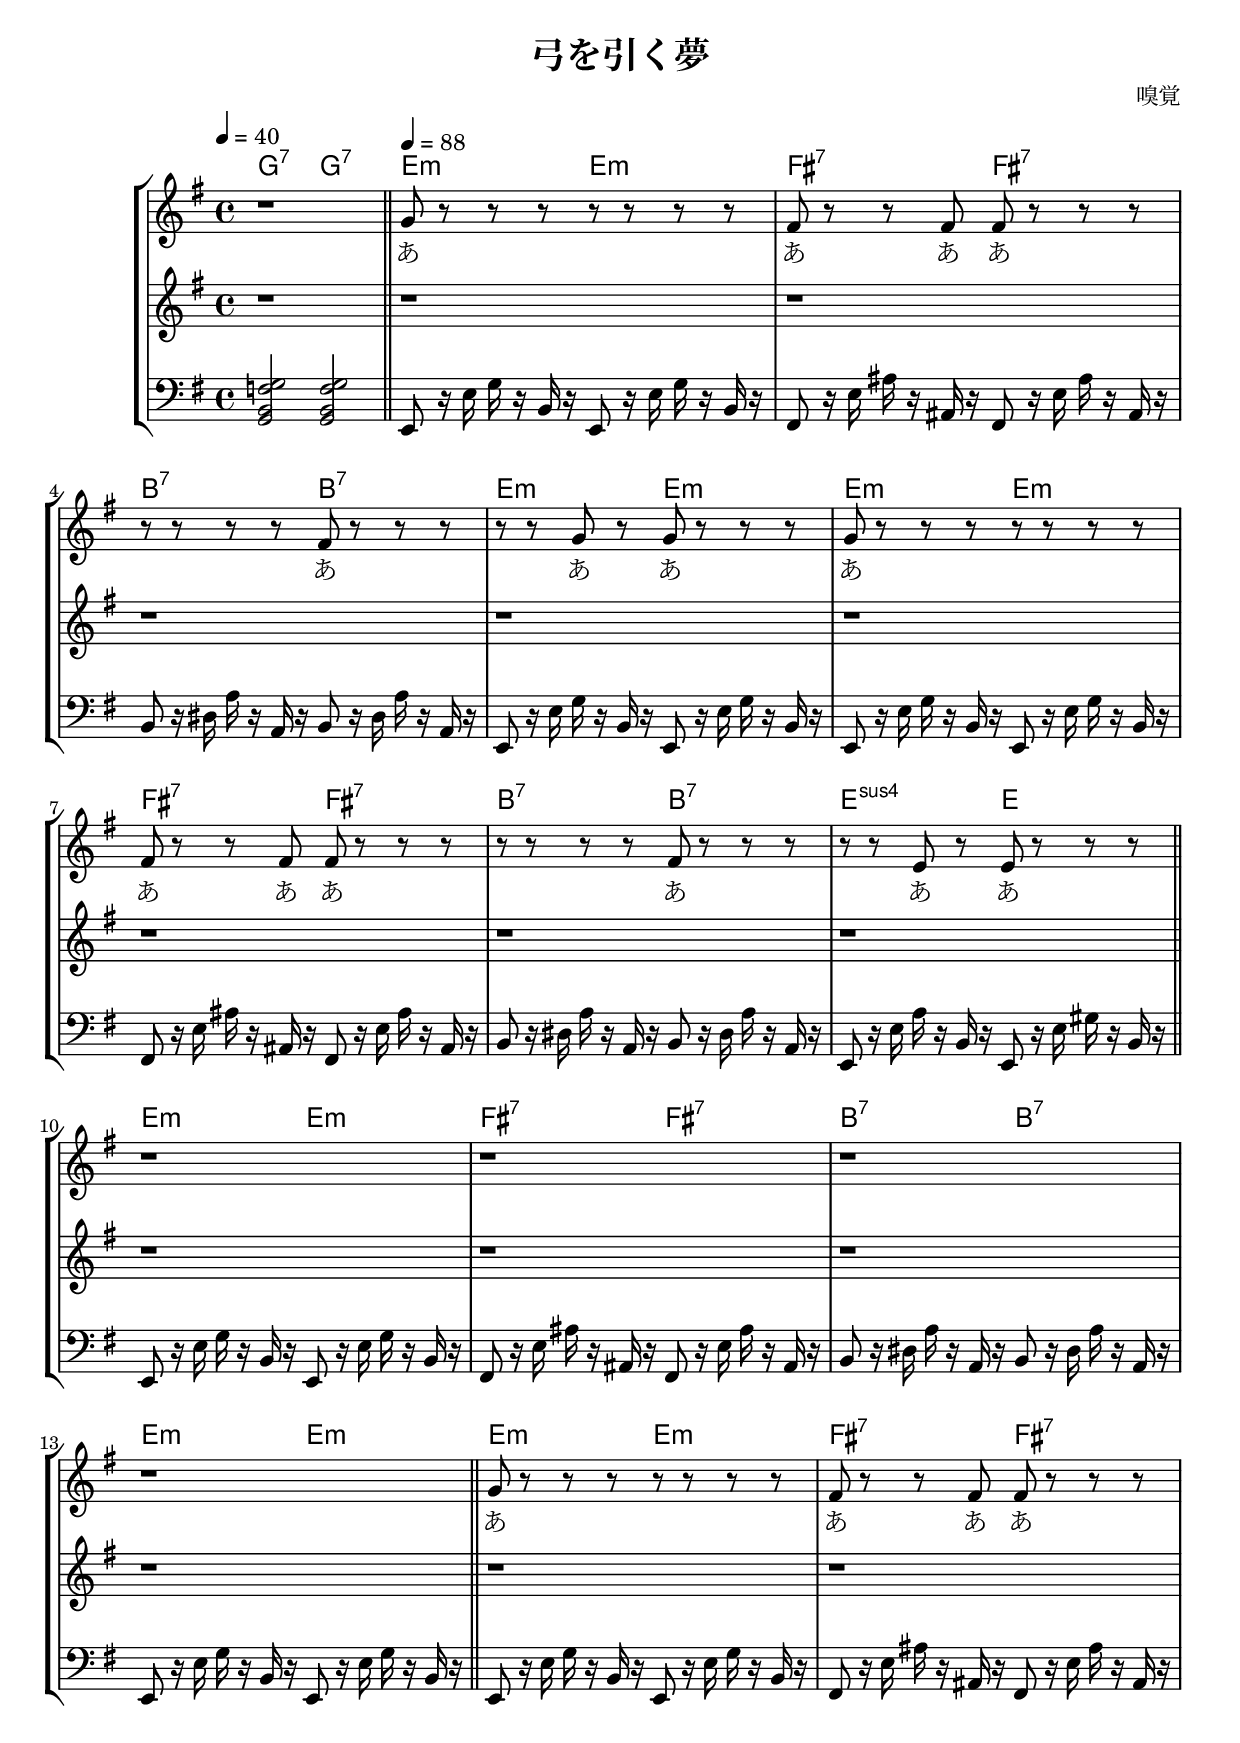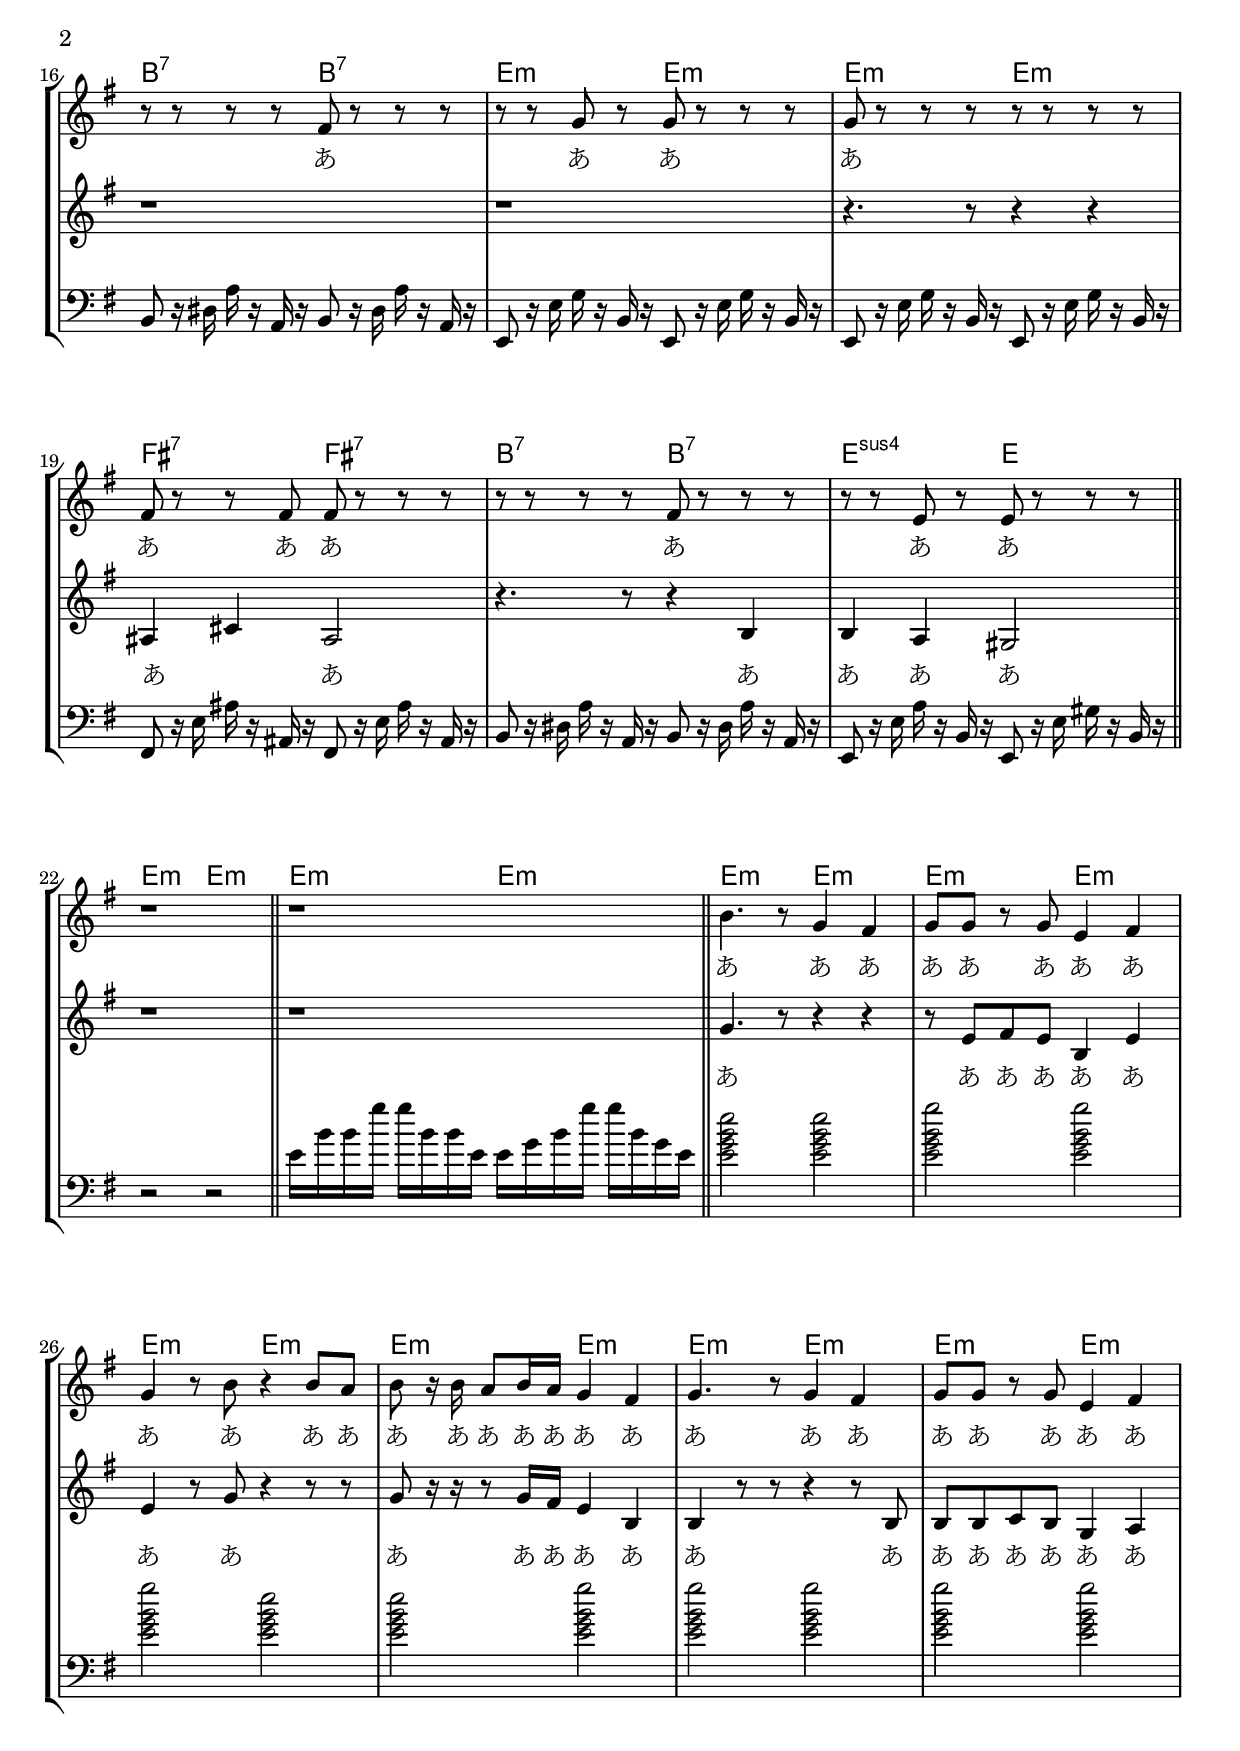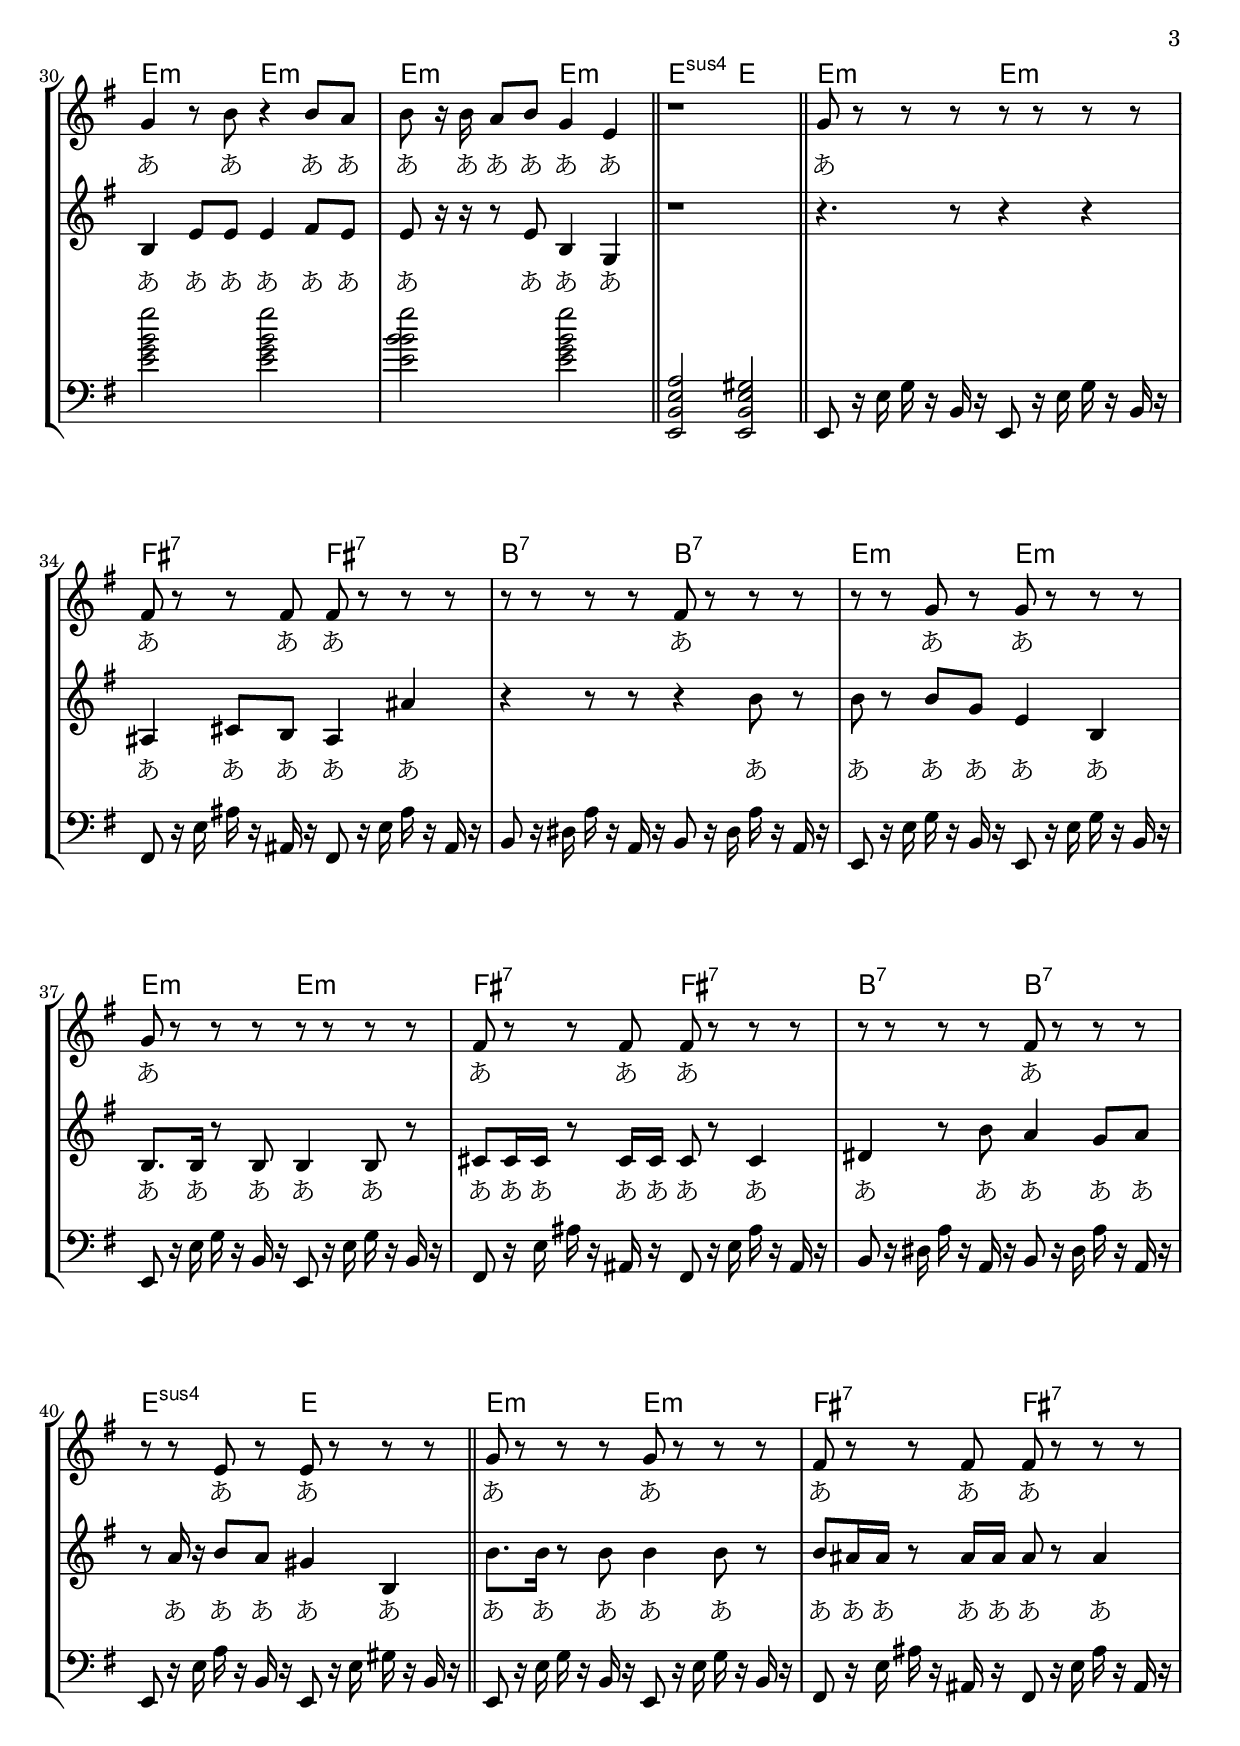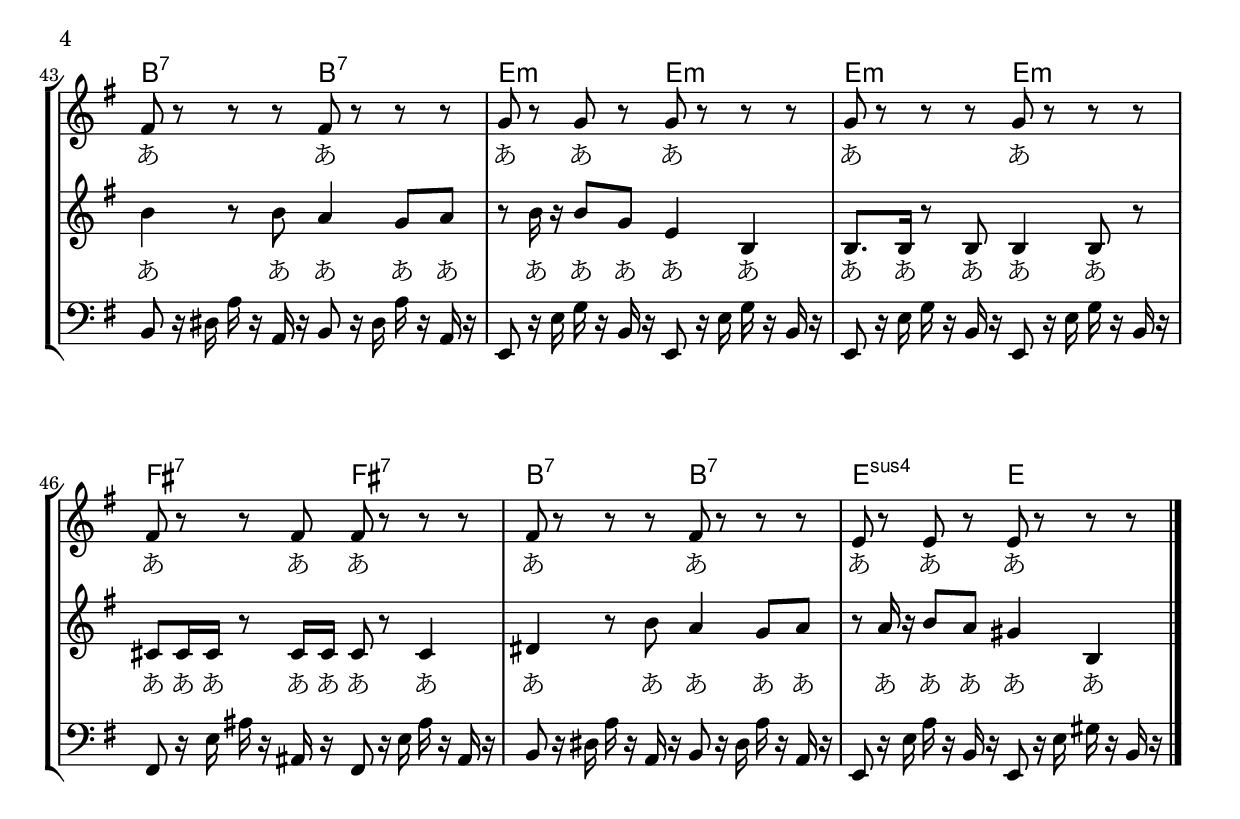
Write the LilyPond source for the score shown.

\version "2.12.1"

\header {
	title = \markup {弓を引く夢}
	composer = \markup \center-column {嗅覚}
}

harmony = \chordmode {
	g2:7 g:7 

	e:m e:m fis:7 fis:7 b:7 b:7 e:m e:m e:m e:m fis:7 fis:7 b:7 b:7 e:sus4 e 

	e:m e:m fis:7 fis:7 b:7 b:7 e:m e:m 

	e:m e:m fis:7 fis:7 b:7 b:7 e:m e:m e:m e:m fis:7 fis:7 b:7 b:7 e:sus4 e 

	e:m e:m 

	e:m e:m 

	e:m e:m e:m e:m e:m e:m e:m e:m e:m e:m e:m e:m e:m e:m e:m e:m 

	e:sus4 e 

	e:m e:m fis:7 fis:7 b:7 b:7 e:m e:m e:m e:m fis:7 fis:7 b:7 b:7 e:sus4 e 

	e:m e:m fis:7 fis:7 b:7 b:7 e:m e:m e:m e:m fis:7 fis:7 b:7 b:7 e:sus4 e 
}

melody = {
	\key g \major
	\tempo 4 = 40
	r1   
	\set Staff.midiInstrument = #"Pizzicato Strings"
		\tempo 4 = 88
g'8  r8  r8  r8  r8  r8  r8  r8 
	fis'8  r8  r8  fis'8  fis'8  r8  r8  r8 
	r8  r8  r8  r8  fis'8  r8  r8  r8 
	r8  r8  g'8  r8  g'8  r8  r8  r8 
	g'8  r8  r8  r8  r8  r8  r8  r8 
	fis'8  r8  r8  fis'8  fis'8  r8  r8  r8 
	r8  r8  r8  r8  fis'8  r8  r8  r8 
	r8  r8  e'8  r8  e'8  r8  r8  r8
	r1 | r1 | r1 | r1   
	\set Staff.midiInstrument = #"Pizzicato Strings"
	g'8  r8  r8  r8  r8  r8  r8  r8 
	fis'8  r8  r8  fis'8  fis'8  r8  r8  r8 
	r8  r8  r8  r8  fis'8  r8  r8  r8 
	r8  r8  g'8  r8  g'8  r8  r8  r8 
	g'8  r8  r8  r8  r8  r8  r8  r8 
	fis'8  r8  r8  fis'8  fis'8  r8  r8  r8 
	r8  r8  r8  r8  fis'8  r8  r8  r8 
	r8  r8  e'8  r8  e'8  r8  r8  r8
	r1   
	r1   
	\set Staff.midiInstrument = #"Acoustic Guitar (nylon)"
	b'4.  r8  g'4  fis'4 
	g'8  g'8  r8  g'8  e'4  fis'4 
	g'4  r8  b'8  r4  b'8  a'8 
	b'8  r16  b'16  a'8  b'16  a'16  g'4  fis'4 
	g'4.  r8  g'4  fis'4 
	g'8  g'8  r8  g'8  e'4  fis'4 
	g'4  r8  b'8  r4  b'8  a'8 
	b'8  r16  b'16  a'8  b'8  g'4  e'4
	r1   
	\set Staff.midiInstrument = #"Pizzicato Strings"
	g'8  r8  r8  r8  r8  r8  r8  r8 
	fis'8  r8  r8  fis'8  fis'8  r8  r8  r8 
	r8  r8  r8  r8  fis'8  r8  r8  r8 
	r8  r8  g'8  r8  g'8  r8  r8  r8 
	g'8  r8  r8  r8  r8  r8  r8  r8 
	fis'8  r8  r8  fis'8  fis'8  r8  r8  r8 
	r8  r8  r8  r8  fis'8  r8  r8  r8 
	r8  r8  e'8  r8  e'8  r8  r8  r8
	\set Staff.midiInstrument = #"Pizzicato Strings"
	g'8  r8  r8  r8  g'8  r8  r8  r8 
	fis'8  r8  r8  fis'8  fis'8  r8  r8  r8 
	fis'8  r8  r8  r8  fis'8  r8  r8  r8 
	g'8  r8  g'8  r8  g'8  r8  r8  r8 
	g'8  r8  r8  r8  g'8  r8  r8  r8 
	fis'8  r8  r8  fis'8  fis'8  r8  r8  r8 
	fis'8  r8  r8  r8  fis'8  r8  r8  r8 
	e'8  r8  e'8  r8  e'8  r8  r8  r8
	\bar "|."
}

words = \lyricmode {
	
	あ  あ  あ  あ  あ  あ  あ  あ  あ  あ  あ  あ  あ  あ  
	
	あ  あ  あ  あ  あ  あ  あ  あ  あ  あ  あ  あ  あ  あ  
	
	
	あ  あ  あ  あ  あ  あ  あ  あ  あ  あ  あ  あ  あ  あ  あ  あ  あ  あ  あ  あ  あ  あ  あ  あ  あ  あ  あ  あ  あ  あ  あ  あ  あ  あ  あ  あ  あ  
	
	あ  あ  あ  あ  あ  あ  あ  あ  あ  あ  あ  あ  あ  あ  
	あ  あ  あ  あ  あ  あ  あ  あ  あ  あ  あ  あ  あ  あ  あ  あ  あ  あ  あ  あ  
}

secondmelody = {
	\key g \major
	\tempo 4 = 40
	r1   
	\set Staff.midiInstrument = #"Pizzicato Strings"
		\tempo 4 = 88
r1 
	r1
	r1 r1 r1 r1 r1 r1 	r1 | r1 | r1 | r1   
	\set Staff.midiInstrument = #"Flute"
	r1 
	r1 
	r1~ 
	r1 
	 r4.  r8  r4  r4 
	ais4  cis'4  ais2 
	r4.  r8  r4  b4 
	b4  a4  gis2
	r1   
	r1   
	\set Staff.midiInstrument = #"Acoustic Guitar (nylon)"
	g'4.  r8  r4  r4 
	r8  e'8  fis'8  e'8  b4  e'4 
	e'4  r8  g'8  r4  r8  r8 
	g'8  r16  r16  r8  g'16  fis'16  e'4  b4 
	b4  r8  r8  r4  r8  b8 
	b8  b8  c'8  b8  g4  a4 
	b4  e'8  e'8  e'4  fis'8  e'8 
	e'8  r16  r16  r8  e'8  b4  g4
	r1   
	\set Staff.midiInstrument = #"Acoustic Guitar (nylon)"
	r4.  r8  r4  r4 
	ais4  cis'8  b8  ais4  ais'4 
	r4  r8  r8  r4  b'8  r8 
	b'8  r8  b'8  g'8  e'4  b4 
	b8.  b16  r8  b8  b4  b8  r8 
	cis'8  cis'16  cis'16  r8  cis'16  cis'16  cis'8  r8  cis'4 
	dis'4  r8  b'8  a'4  g'8  a'8 
	r8  a'16  r16  b'8  a'8  gis'4  b4
	\set Staff.midiInstrument = #"Acoustic Guitar (nylon)"
	b'8.  b'16  r8  b'8  b'4  b'8  r8 
	b'8  ais'16  ais'16  r8  ais'16  ais'16  ais'8  r8  ais'4 
	b'4  r8  b'8  a'4  g'8  a'8 
	r8  b'16  r16  b'8  g'8  e'4  b4 
	b8.  b16  r8  b8  b4  b8  r8 
	cis'8  cis'16  cis'16  r8  cis'16  cis'16  cis'8  r8  cis'4 
	dis'4  r8  b'8  a'4  g'8  a'8 
	r8  a'16  r16  b'8  a'8  gis'4  b4
	\bar "|."
}

secondwords = \lyricmode {
	
	
	
	あ  あ  あ  あ  あ  あ  あ  
	
	
	あ  あ  あ  あ  あ  あ  あ  あ  あ  あ  あ  あ  あ  あ  あ  あ  あ  あ  あ  あ  あ  あ  あ  あ  あ  あ  あ  あ  あ  あ  あ  
	
	あ  あ  あ  あ  あ  あ  あ  あ  あ  あ  あ  あ  あ  あ  あ  あ  あ  あ  あ  あ  あ  あ  あ  あ  あ  あ  あ  あ  あ  あ  あ  あ  あ  
	あ  あ  あ  あ  あ  あ  あ  あ  あ  あ  あ  あ  あ  あ  あ  あ  あ  あ  あ  あ  あ  あ  あ  あ  あ  あ  あ  あ  あ  あ  あ  あ  あ  あ  あ  あ  あ  あ  あ  あ  あ  あ  あ  あ  
}

tempochange = {
	\tempo 4 = 40
	r1 \bar "||"
	\tempo 4 = 88
	r1 | r1 | r1 | r1 | r1 | r1 | r1 | r1 \bar "||"
	\tempo 4 = 88
	r1 | r1 | r1 | r1 \bar "||"
	\tempo 4 = 88
	r1 | r1 | r1 | r1 | r1 | r1 | r1 | r1 \bar "||"
	\tempo 4 = 88
	r1 \bar "||"
	\tempo 4 = 88
	r1 \bar "||"
	\tempo 4 = 88
	r1 | r1 | r1 | r1 | r1 | r1 | r1 | r1 \bar "||"
	\tempo 4 = 88
	r1 \bar "||"
	\tempo 4 = 88
	r1 | r1 | r1 | r1 | r1 | r1 | r1 | r1 \bar "||"
	\tempo 4 = 88
	r1 | r1 | r1 | r1 | r1 | r1 | r1 | r1 \bar "|."
}

mainacc = {
	\clef bass
	\set Staff.midiInstrument = #"Vibraphone"
	\key g \major
	\tempo 4 = 40
	<g, b, f g>2
	<g, b, f g>2
	\bar "||"

	\set Staff.midiInstrument = #"Marimba"
	\tempo 4 = 88
	e,8r16e16g16r16b,16r16
	e,8r16e16g16r16b,16r16
	fis,8r16e16ais16r16ais,16r16
	fis,8r16e16ais16r16ais,16r16
	b,8r16dis16a16r16a,16r16
	b,8r16dis16a16r16a,16r16
	e,8r16e16g16r16b,16r16
	e,8r16e16g16r16b,16r16
	e,8r16e16g16r16b,16r16
	e,8r16e16g16r16b,16r16
	fis,8r16e16ais16r16ais,16r16
	fis,8r16e16ais16r16ais,16r16
	b,8r16dis16a16r16a,16r16
	b,8r16dis16a16r16a,16r16
	e,8r16e16a16r16b,16r16
	e,8r16e16gis16r16b,16r16
	\bar "||"

	\set Staff.midiInstrument = #"Marimba"
	e,8r16e16g16r16b,16r16
	e,8r16e16g16r16b,16r16
	fis,8r16e16ais16r16ais,16r16
	fis,8r16e16ais16r16ais,16r16
	b,8r16dis16a16r16a,16r16
	b,8r16dis16a16r16a,16r16
	e,8r16e16g16r16b,16r16
	e,8r16e16g16r16b,16r16
	\bar "||"

	\set Staff.midiInstrument = #"Marimba"
	e,8r16e16g16r16b,16r16
	e,8r16e16g16r16b,16r16
	fis,8r16e16ais16r16ais,16r16
	fis,8r16e16ais16r16ais,16r16
	b,8r16dis16a16r16a,16r16
	b,8r16dis16a16r16a,16r16
	e,8r16e16g16r16b,16r16
	e,8r16e16g16r16b,16r16
	e,8r16e16g16r16b,16r16
	e,8r16e16g16r16b,16r16
	fis,8r16e16ais16r16ais,16r16
	fis,8r16e16ais16r16ais,16r16
	b,8r16dis16a16r16a,16r16
	b,8r16dis16a16r16a,16r16
	e,8r16e16a16r16b,16r16
	e,8r16e16gis16r16b,16r16
	\bar "||"

	\set Staff.midiInstrument = #"Acoustic grand"
	r2
	r2
	\bar "||"

	\set Staff.midiInstrument = #"Acoustic grand"
	e'16 b' b' g'' g'' b' b' e'
	e'16 g' b' g'' g'' b' g' e'
	\bar "||"

	\set Staff.midiInstrument = #"FX 5 (brightness)"
	<e' g' b' e''>2
	<e' g' b' e''>2
	<e' g' b' g''>2
	<e' g' b' g''>2
	<e' g' b' g''>2
	<e' g' b' e''>2
	<e' g' b' e''>2
	<e' g' b' g''>2
	<e' g' b' g''>2
	<e' g' b' g''>2
	<e' g' b' g''>2
	<e' g' b' g''>2
	<e' g' b' g''>2
	<e' g' b' g''>2
	<e' b' b' g''>2
	<e' g' b' g''>2
	\bar "||"

	\set Staff.midiInstrument = #"FX 5 (brightness)"
	<e, b, e a>2
	<e, b, e gis>2
	\bar "||"

	\set Staff.midiInstrument = #"Marimba"
	e,8r16e16g16r16b,16r16
	e,8r16e16g16r16b,16r16
	fis,8r16e16ais16r16ais,16r16
	fis,8r16e16ais16r16ais,16r16
	b,8r16dis16a16r16a,16r16
	b,8r16dis16a16r16a,16r16
	e,8r16e16g16r16b,16r16
	e,8r16e16g16r16b,16r16
	e,8r16e16g16r16b,16r16
	e,8r16e16g16r16b,16r16
	fis,8r16e16ais16r16ais,16r16
	fis,8r16e16ais16r16ais,16r16
	b,8r16dis16a16r16a,16r16
	b,8r16dis16a16r16a,16r16
	e,8r16e16a16r16b,16r16
	e,8r16e16gis16r16b,16r16
	\bar "||"

	\set Staff.midiInstrument = #"Marimba"
	e,8r16e16g16r16b,16r16
	e,8r16e16g16r16b,16r16
	fis,8r16e16ais16r16ais,16r16
	fis,8r16e16ais16r16ais,16r16
	b,8r16dis16a16r16a,16r16
	b,8r16dis16a16r16a,16r16
	e,8r16e16g16r16b,16r16
	e,8r16e16g16r16b,16r16
	e,8r16e16g16r16b,16r16
	e,8r16e16g16r16b,16r16
	fis,8r16e16ais16r16ais,16r16
	fis,8r16e16ais16r16ais,16r16
	b,8r16dis16a16r16a,16r16
	b,8r16dis16a16r16a,16r16
	e,8r16e16a16r16b,16r16
	e,8r16e16gis16r16b,16r16
	\bar "|."
}

subacc = {
	\clef bass
	\set Staff.midiInstrument = #"Acoustic grand"
	\key g \major
	\tempo 4 = 40
	r2
	r2
	\bar "||"

	\set Staff.midiInstrument = #"Bright Acoustic"
	\tempo 4 = 88
	e,4 r4
	e,4 r4
	fis,4 r4
	fis,4 r4
	b,4 r4
	b,4 r4
	e,4 r4
	e,4 r4
	e,4 r4
	e,4 r4
	fis,4 r4
	fis,4 r4
	b,4 r4
	b,4 r4
	e,4 r4
	e,4 r4
	\bar "||"

	\set Staff.midiInstrument = #"Bright Acoustic"
	e,4 r4
	e,4 r4
	fis,4 r4
	fis,4 r4
	b,4 r4
	b,4 r4
	e,4 r4
	e,4 r4
	\bar "||"

	\set Staff.midiInstrument = #"Bright Acoustic"
	r8 e, <b, e g>4
	r8 e, <b, e g>4
	r8 fis, <ais, e ais>4
	r8 fis, <ais, e ais>4
	r8 b, <a, dis a>4
	r8 b, <a, dis a>4
	r8 e, <b, e g>4
	r8 e, <b, e g>4
	r8 e, <b, e g>4
	r8 e, <b, e g>4
	r8 fis, <ais, e ais>4
	r8 fis, <ais, e ais>4
	r8 b, <a, dis a>4
	r8 b, <a, dis a>4
	r8 e, <b, e a>4
	r8 e, <b, e gis>4
	\bar "||"

	\set Staff.midiInstrument = #"Acoustic grand"
	r2
	r2
	\bar "||"

	\set Staff.midiInstrument = #"Acoustic grand"
	r2
	r2
	\bar "||"

	\set Staff.midiInstrument = #"Marimba"
	e'4.e'8
	e'4.e'8
	e'4.e'8
	e'4.e'8
	e'4.e'8
	e'4.e'8
	e'4.e'8
	e'4.e'8
	e'4.e'8
	e'4.e'8
	e'4.e'8
	e'4.e'8
	e'4.e'8
	e'4.e'8
	e'4.e'8
	e'4.e'8
	\bar "||"

	\set Staff.midiInstrument = #"Acoustic grand"
	r2
	r2
	\bar "||"

	\set Staff.midiInstrument = #"Acoustic grand"
	e,16 b, e g e, b, e g
	e,16 b, e g e, b, e g
	fis,16 ais, e ais fis, ais, e ais
	fis,16 ais, e ais fis, ais, e ais
	b,16 a, dis a b, a, dis a
	b,16 a, dis a b, a, dis a
	e,16 b, e g e, b, e g
	e,16 b, e g e, b, e g
	e,16 b, e g e, b, e g
	e,16 b, e g e, b, e g
	fis,16 ais, e ais fis, ais, e ais
	fis,16 ais, e ais fis, ais, e ais
	b,16 a, dis a b, a, dis a
	b,16 a, dis a b, a, dis a
	e,16 b, e a e, b, e a
	e,16 b, e gis e, b, e gis
	\bar "||"

	\set Staff.midiInstrument = #"Acoustic grand"
	e,16 b, e g e, b, e g
	e,16 b, e g e, b, e g
	fis,16 ais, e ais fis, ais, e ais
	fis,16 ais, e ais fis, ais, e ais
	b,16 a, dis a b, a, dis a
	b,16 a, dis a b, a, dis a
	e,16 b, e g e, b, e g
	e,16 b, e g e, b, e g
	e,16 b, e g e, b, e g
	e,16 b, e g e, b, e g
	fis,16 ais, e ais fis, ais, e ais
	fis,16 ais, e ais fis, ais, e ais
	b,16 a, dis a b, a, dis a
	b,16 a, dis a b, a, dis a
	e,16 b, e a e, b, e a
	e,16 b, e gis <e, b, e gis>4
	\bar "|."
}

percA = {
	\drummode {
	r1 \bar "||"
	r1 |r1 |r1 |r1 |r1 |r1 |r1 |r1 \bar "||"
	r8 cymr16 cymr16 cymr8 cymr16 cymr16 cymr8 cymr16 cymr16 cymr8 cymr8  |cymr8 cymr16 cymr16 cymr8 cymr16 cymr16 cymr8 cymr16 cymr16 cymr8 cymr8  |cymr8 cymr16 cymr16 cymr8 cymr16 cymr16 cymr8 cymr16 cymr16 cymr8 cymr16 cymr16  |cymr8 cymr16 cymr16 cymr8 cymr16 cymr16 cymr8 cymr16 cymr16 cymr8 cymr8  \bar "||"
	r8 cymr16 cymr16 cymr8 cymr16 cymr16 cymr8 cymr16 cymr16 cymr8 cymr8  |cymr8 cymr16 cymr16 cymr8 cymr16 cymr16 cymr8 cymr16 cymr16 cymr8 cymr8  |cymr8 cymr16 cymr16 cymr8 cymr16 cymr16 cymr8 cymr16 cymr16 cymr8 cymr16 cymr16  |cymr8 cymr16 cymr16 cymr8 cymr16 cymr16 cymr8 cymr16 cymr16 cymr8 cymr8  |r8 cymr16 cymr16 cymr8 cymr16 cymr16 cymr8 cymr16 cymr16 cymr8 cymr8  |cymr8 cymr16 cymr16 cymr8 cymr16 cymr16 cymr8 cymr16 cymr16 cymr8 cymr8  |cymr8 cymr16 cymr16 cymr8 cymr16 cymr16 cymr8 cymr16 cymr16 cymr8 cymr16 cymr16  |cymr8 cymr16 cymr16 cymr8 cymr16 cymr16 cymr8 cymr16 cymr16 cymr8 cymr8  \bar "||"
	\times 16/32{ hh2 hh8. hh1 r4 r16 } \bar "||"
	r8 hh2. r8  \bar "||"
	hh8 hh8 hh8 hh8 hh8 hh8 hh8 hh8  |hh8 hh8 hh8 hh8 hh4 hh8 hh8  |hh8 hh8 hh8 hh8 hh8 hh8 hh8 hh8  |hh8 hh8 hh8 hh2 r8  |hh8 hh8 hh8 hh8 hh8 hh8 hh8 hh8  |hh8 hh8 hh8 hh8 hh4 hh8 hh8  |hh8 hh8 hh8 hh8 hh8 hh8 hh8 hh8  |r8 hh2. r8  \bar "||"
	r1 \bar "||"
	r8 cymr16 cymr16 cymr8 cymr16 cymr16 cymr8 cymr16 cymr16 cymr8 cymr8  |cymr8 cymr16 cymr16 cymr8 cymr16 cymr16 cymr8 cymr16 cymr16 cymr8 cymr8  |cymr8 cymr16 cymr16 cymr8 cymr16 cymr16 cymr8 cymr16 cymr16 cymr8 cymr16 cymr16  |cymr8 cymr16 cymr16 cymr8 cymr16 cymr16 cymr8 cymr16 cymr16 cymr8 cymr8  |r8 cymr16 cymr16 cymr8 cymr16 cymr16 cymr8 cymr16 cymr16 cymr8 cymr8  |cymr8 cymr16 cymr16 cymr8 cymr16 cymr16 cymr8 cymr16 cymr16 cymr8 cymr8  |cymr8 cymr16 cymr16 cymr8 cymr16 cymr16 cymr8 cymr16 cymr16 cymr8 cymr16 cymr16  |cymr8 cymr16 cymr16 cymr8 cymr16 cymr16 cymr8 cymr16 cymr16 cymr8 cymr8  \bar "||"
	r8 cymr16 cymr16 cymr8 cymr16 cymr16 cymr8 cymr16 cymr16 cymr8 cymr8  |cymr8 cymr16 cymr16 cymr8 cymr16 cymr16 cymr8 cymr16 cymr16 cymr8 cymr8  |cymr8 cymr16 cymr16 cymr8 cymr16 cymr16 cymr8 cymr16 cymr16 cymr8 cymr16 cymr16  |cymr8 cymr16 cymr16 cymr8 cymr16 cymr16 cymr8 cymr16 cymr16 cymr8 cymr8  |r8 cymr16 cymr16 cymr8 cymr16 cymr16 cymr8 cymr16 cymr16 cymr8 cymr8  |cymr8 cymr16 cymr16 cymr8 cymr16 cymr16 cymr8 cymr16 cymr16 cymr8 cymr8  |cymr8 cymr16 cymr16 cymr8 cymr16 cymr16 cymr8 cymr16 cymr16 cymr8 cymr16 cymr16  |cymr8 cymr16 cymr16 cymr8 cymr16 cymr16 cymr8 cymr16 cymr16 cymr8 cymr8  \bar "|."
	}
}

percB = {
	\drummode {
	r1 \bar "||"
	r1 |r1 |r1 |r1 |r1 |r1 |r1 |r1 \bar "||"
	r4 sn2 sn4  |r4 sn8 sn4. sn4  |r4 sn2 sn4  |r4 sn2 sn8 sn16 sn16  \bar "||"
	r4 sn2 sn4  |r4 sn8 sn4. sn4  |r4 sn2 sn4  |r4 sn8 sn4. sn4  |r4 sn2 sn4  |r4 sn8 sn4. sn4  |r4 sn2 sn4  |r4 sn2 sn8 sn16 sn16  \bar "||"
	\times 16/32{ r8 hhp4 hhp4 hhp8 hhp1 r4 } \bar "||"
	r4 sn2 sn4  \bar "||"
	r4 sn8. sn8 sn8. sn8. sn16  |r4 sn8. sn8 sn8. sn4  |r4 sn8. sn8 sn8. sn8. sn16  |r8 sn8 sn4 sn8 sn16 sn8 sn8 sn16  |r4 sn8. sn8 sn8. sn8. sn16  |r4 sn8. sn8 sn8. sn4  |r4 sn8. sn8 sn8. sn8. sn16  |r4 sn2 sn4  \bar "||"
	r1 \bar "||"
	r4 sn2 sn4  |r4 sn8 sn4. sn4  |r4 sn2 sn4  |r4 sn8 sn4. sn4  |r4 sn2 sn4  |r4 sn8 sn4. sn4  |r4 sn2 sn4  |r4 sn2 sn8 sn16 sn16  \bar "||"
	r4 sn2 sn4  |r4 sn8 sn4. sn4  |r4 sn2 sn4  |r4 sn8 sn4. sn4  |r4 sn2 sn4  |r4 sn8 sn4. sn4  |r4 sn2 sn4  |r4 sn2 sn8 sn16 sn16  \bar "|."
	}
}

percC = {
	\drummode {
	r1 \bar "||"
	r1 |r1 |r1 |r1 |r1 |r1 |r1 |r1 \bar "||"
	bd8. bd16 bd8. bd16 bd8. bd16 bd8. bd16  |bd8. bd16 bd8. bd16 bd8. bd16 bd4  |bd8. bd16 bd8. bd16 bd8. bd16 bd8. bd16  |bd8. bd16 bd8. bd16 bd8. bd16 bd8. bd16  \bar "||"
	bd8. bd16 bd8. bd16 bd8. bd16 bd8. bd16  |bd8. bd16 bd8. bd16 bd8. bd16 bd4  |bd8. bd16 bd8. bd16 bd8. bd16 bd8. bd16  |bd8. bd16 bd8. bd16 bd8. bd16 bd4  |bd8. bd16 bd8. bd16 bd8. bd16 bd8. bd16  |bd8. bd16 bd8. bd16 bd8. bd16 bd4  |bd8. bd16 bd8. bd16 bd8. bd16 bd8. bd16  |bd8. bd16 bd8. bd16 bd8. bd16 bd8. bd16  \bar "||"
	r1  \bar "||"
	bd8 bd4. bd4. bd8  \bar "||"
	bd8 bd4 bd2 bd8  |bd8 bd2 bd4.  |bd8 bd4 bd2 bd8  |bd4 r16 bd8. bd2  |bd8 bd4 bd2 bd8  |bd8 bd2 bd4.  |bd8 bd4 bd2 bd8  |bd8 bd4. bd4. bd8  \bar "||"
	r1 \bar "||"
	bd8. bd16 bd8. bd16 bd8. bd16 bd8. bd16  |bd8. bd16 bd8. bd16 bd8. bd16 bd4  |bd8. bd16 bd8. bd16 bd8. bd16 bd8. bd16  |bd8. bd16 bd8. bd16 bd8. bd16 bd4  |bd8. bd16 bd8. bd16 bd8. bd16 bd8. bd16  |bd8. bd16 bd8. bd16 bd8. bd16 bd4  |bd8. bd16 bd8. bd16 bd8. bd16 bd8. bd16  |bd8. bd16 bd8. bd16 bd8. bd16 bd8. bd16  \bar "||"
	bd8. bd16 bd8. bd16 bd8. bd16 bd8. bd16  |bd8. bd16 bd8. bd16 bd8. bd16 bd4  |bd8. bd16 bd8. bd16 bd8. bd16 bd8. bd16  |bd8. bd16 bd8. bd16 bd8. bd16 bd4  |bd8. bd16 bd8. bd16 bd8. bd16 bd8. bd16  |bd8. bd16 bd8. bd16 bd8. bd16 bd4  |bd8. bd16 bd8. bd16 bd8. bd16 bd8. bd16  |bd8. bd16 bd8. bd16 bd8. bd16 bd8. bd16  \bar "|."
	}
}

percD = {
	\drummode {
	r1 \bar "||"
	r1 |r1 |r1 |r1 |r1 |r1 |r1 |r1 \bar "||"
	r1  |r2 r16 tommh4. r16  |r1  |r4. tommh2 r8  \bar "||"
	r1  |r2 r16 tommh4. r16  |r1  |r2 r16 tommh4. r16  |r1  |r2 r16 tommh4. r16  |r1  |r4. tommh2 r8  \bar "||"
	\times 16/32{ bd4. bd4. bd8 bd2 r8 bd2 } \bar "||"
	r1  \bar "||"
	r1  |r2 r8 hho4.  |r1  |r4. r16 hho2 r16  |r1  |r2 r8 hho4.  |r1  |r4. r16 hho2 r16  \bar "||"
	r1 \bar "||"
	r1  |r2 r16 tommh4. r16  |r1  |r2 r16 tommh4. r16  |r1  |r2 r16 tommh4. r16  |r1  |r4. tommh2 r8  \bar "||"
	r1  |r2 r16 tommh4. r16  |r1  |r2 r16 tommh4. r16  |r1  |r2 r16 tommh4. r16  |r1  |r4. tommh2 r8  \bar "|."
	}
}

percE = {
	\drummode {
	r1 \bar "||"
	r1 |r1 |r1 |r1 |r1 |r1 |r1 |r1 \bar "||"
	r1  |r2. r8 toml8  |r1  |r2 r16 toml4. r16  \bar "||"
	r1  |r2. r8 toml8  |r1  |r2. r8 toml8  |r1  |r2. r8 toml8  |r1  |r2 r16 toml4. r16  \bar "||"
	r2 ss2  \bar "||"
	cymc1  \bar "||"
	r1 |r1 |r1 |r1 |r1 |r1 |r1 |cymc1  \bar "||"
	r1 \bar "||"
	r1  |r2. r8 toml8  |r1  |r2. r8 toml8  |r1  |r2. r8 toml8  |r1  |r2 r16 toml4. r16  \bar "||"
	r1  |r2. r8 toml8  |r1  |r2. r8 toml8  |r1  |r2. r8 toml8  |r1  |r2 r16 toml4. r16  \bar "|."
	}
}

percF = {
	\drummode {
	r1 \bar "||"
	r1 | r1 | r1 | r1 | r1 | r1 | r1 | r1 \bar "||"
	cymc1  |r1 |r1 |r1 \bar "||"
	cymc1  |r1 |r1 |r1 |cymc1  |r1 |r1 |r1 \bar "||"
	\times 16/32{ r1 sn4 sn8 sn2 r8 } \bar "||"
	r4 r16 tommh16 tommh4. tommh4  \bar "||"
	r1 |r1 |r1 |r1 |r1 |r1 |r1 |r4 r16 tommh16 tommh4. tommh4  \bar "||"
	r1 \bar "||"
	cymc1  |r1 |r1 |r1 |cymc1  |r1 |r1 |r1 \bar "||"
	cymc1  |r1 |r1 |r1 |cymc1  |r1 |r1 |r1 \bar "|."
	}
}

percG = {
	\drummode {
	r1 \bar "||"
	r1 | r1 | r1 | r1 | r1 | r1 | r1 | r1 \bar "||"
	r1 | r1 | r1 | r1 \bar "||"
	r1 | r1 | r1 | r1 | r1 | r1 | r1 | r1 \bar "||"
	r1 \bar "||"
	r4. r16 tomml4. tomml8.  \bar "||"
	r1 |r1 |r1 |r1 |r1 |r1 |r1 |r4. r16 tomml4. tomml8.  \bar "||"
	r1 \bar "||"
	r1 | r1 | r1 | r1 | r1 | r1 | r1 | r1 \bar "||"
	r1 | r1 | r1 | r1 | r1 | r1 | r1 | r1 \bar "|."
	}
}

percH = {
	\drummode {
	r1 \bar "||"
	r1 | r1 | r1 | r1 | r1 | r1 | r1 | r1 \bar "||"
	r1 | r1 | r1 | r1 \bar "||"
	r1 | r1 | r1 | r1 | r1 | r1 | r1 | r1 \bar "||"
	\times 16/32{ r1 r2 r8 tommh4. } \bar "||"
	r2 r16 toml8 toml4 r16  \bar "||"
	r1 |r1 |r1 |r1 |r1 |r1 |r1 |r2 r16 toml8 toml4 r16  \bar "||"
	r1 \bar "||"
	r1 | r1 | r1 | r1 | r1 | r1 | r1 | r1 \bar "||"
	r1 | r1 | r1 | r1 | r1 | r1 | r1 | r1 \bar "|."
	}
}

percI = {
	\drummode {
	r1 \bar "||"
	r1 | r1 | r1 | r1 | r1 | r1 | r1 | r1 \bar "||"
	r1 | r1 | r1 | r1 \bar "||"
	r1 | r1 | r1 | r1 | r1 | r1 | r1 | r1 \bar "||"
	\times 16/32{ r1 r2. tomfh4 } \bar "||"
	r2 r8 tomfh4 tomfh8  \bar "||"
	r1 |r1 |r1 |r1 |r1 |r1 |r1 |r2 r8 tomfh4 tomfh8  \bar "||"
	r1 \bar "||"
	r1 | r1 | r1 | r1 | r1 | r1 | r1 | r1 \bar "||"
	r1 | r1 | r1 | r1 | r1 | r1 | r1 | r1 \bar "|."
	}
}

\score {
	<<
		\new StaffGroup <<
			\new ChordNames {\harmony}
			\new Voice = "melody" {\melody}
			\new Lyrics \lyricsto "melody" \words
			\new Voice = "secondmelody" {\secondmelody}
			\new Lyrics \lyricsto "secondmelody" \secondwords
			\new Staff = "mainacc" {\mainacc}
		>>
	>>
	\layout { }
}
